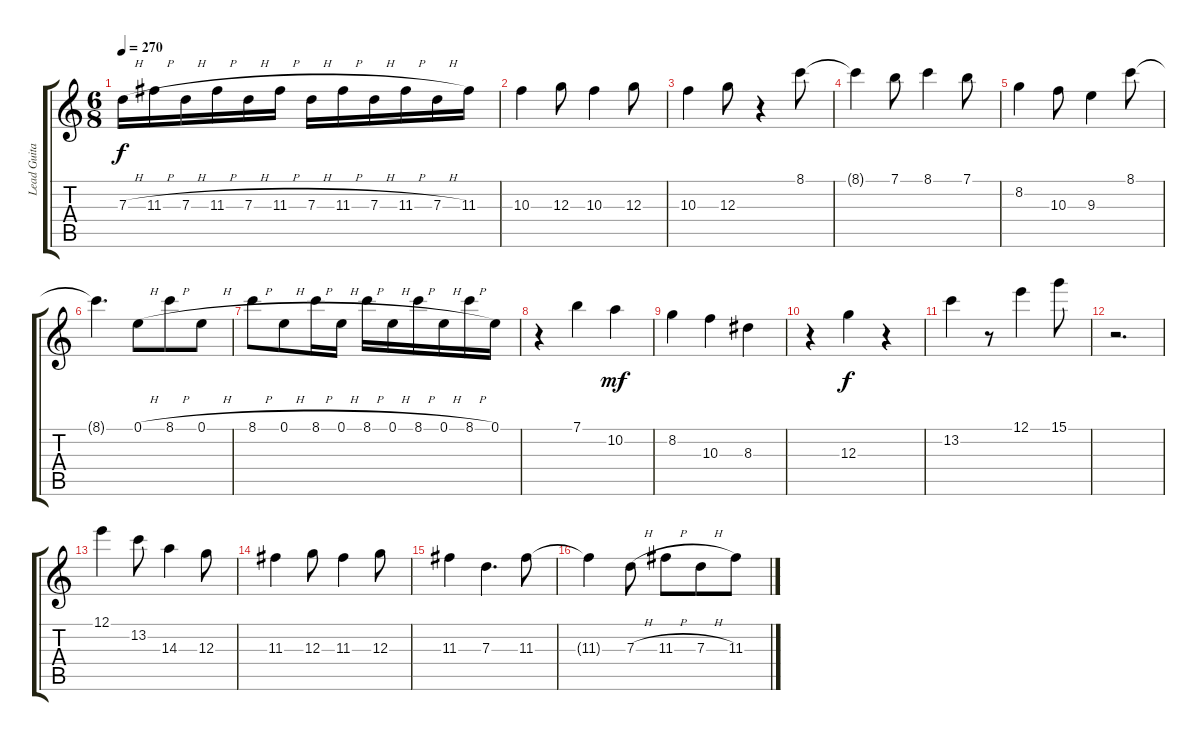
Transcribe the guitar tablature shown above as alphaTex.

\track ("Lead Guitar 2" "Lead Guita") {instrument overdrivenguitar}
\staff {score tabs}
\tuning (E4 B3 G3 D3 A2 E2) {hide}
\ts (6 8)
\tempo 270
\clef g2
\ks c
7.3{h}.16{dy f} 11.3{h}.16 7.3{h}.16 11.3{h}.16 7.3{h}.16 11.3{h}.16 7.3{h}.16 11.3{h}.16 7.3{h}.16 11.3{h}.16 7.3{h}.16 11.3.16 |
10.3.4 12.3.8 10.3.4 12.3.8 |
10.3.4 12.3.8 r.4 8.1.8 |
8.1{t}.4 7.1.8 8.1.4 7.1.8 |
8.2.4 10.3.8 9.3.4 8.1.8 |
8.1{t}.4{d} 0.1{h}.8 8.1{h}.8 0.1{h}.8 |
8.1{h}.8 0.1{h}.8 8.1{h}.16 0.1{h}.16 8.1{h}.16 0.1{h}.16 8.1{h}.16 0.1{h}.16 8.1{h}.16 0.1.16 |
r.4 7.1.4 10.2.4{dy mf} |
8.2.4 10.3.4 8.3.4 |
r.4 12.3.4{dy f} r.4 |
13.2.4 r.8 12.1.4 15.1.8 |
r.2{d} |
12.1.4 13.2.8 14.3.4 12.3.8 |
11.3.4 12.3.8 11.3.4 12.3.8 |
11.3.4 7.3.4{d} 11.3.8 |
11.3{t}.4 7.3{h}.8 11.3{h}.8 7.3{h}.8 11.3{h}.8
